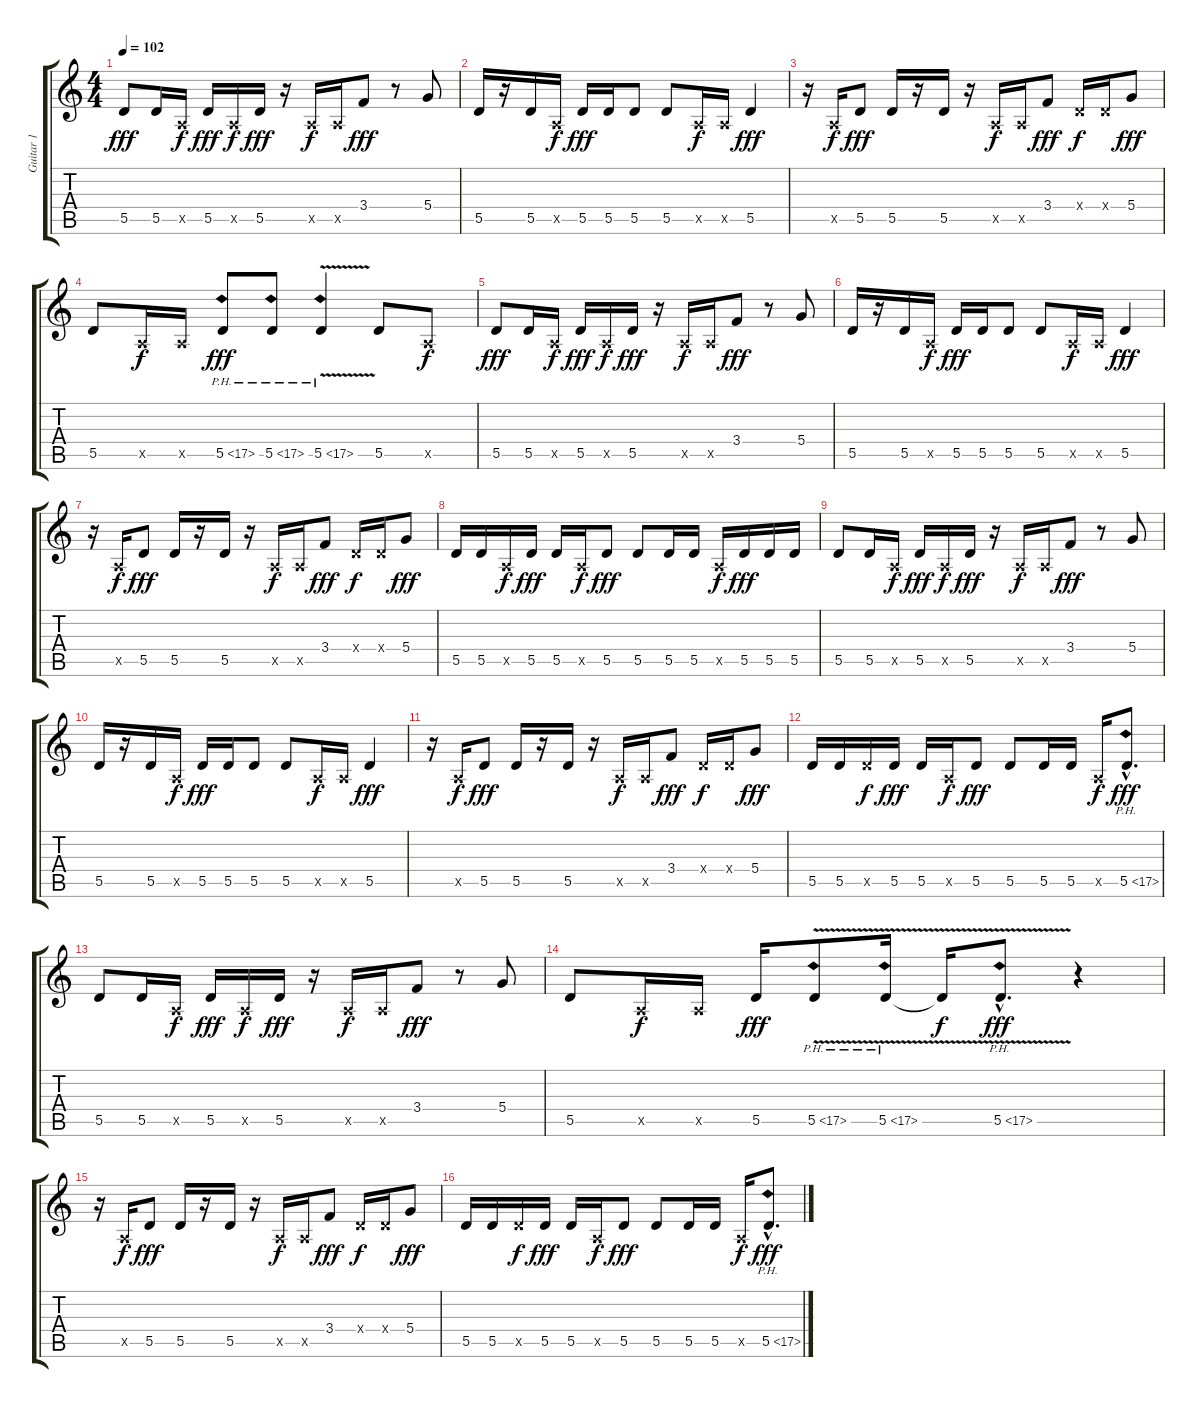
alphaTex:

\track ("Guitar 1" "Guitar 1") {instrument distortionguitar}
\staff {score tabs}
\tuning (E4 B3 G3 D3 A2 E2) {hide}
\ts (4 4)
\tempo 102
\clef g2
\ks c
5.5.8{dy fff} 5.5.16 0.5{x}.16{dy f} 5.5.16{dy fff} 0.5{x}.16{dy f} 5.5.16{dy fff} r.16 0.5{x}.16{dy f} 0.5{x}.16 3.4.8{dy fff} r.8 5.4.8 |
5.5.16 r.16 5.5.16 0.5{x}.16{dy f} 5.5.16{dy fff} 5.5.16 5.5.8 5.5.8 0.5{x}.16{dy f} 0.5{x}.16 5.5.4{dy fff} |
r.16 0.5{x}.16{dy f} 5.5.8{dy fff} 5.5.16 r.16 5.5.16 r.16 0.5{x}.16{dy f} 0.5{x}.16 3.4.8{dy fff} 0.4{x}.16{dy f} 0.4{x}.16 5.4.8{dy fff} |
5.5.8 0.5{x}.16{dy f} 0.5{x}.16 5.5{ph 12}.8{dy fff volume 0} 5.5{ph 12}.8 5.5{ph 12 v}.4 5.5.8{volume 13} 0.5{x}.8{dy f} |
5.5.8{dy fff} 5.5.16 0.5{x}.16{dy f} 5.5.16{dy fff} 0.5{x}.16{dy f} 5.5.16{dy fff} r.16 0.5{x}.16{dy f} 0.5{x}.16 3.4.8{dy fff} r.8 5.4.8 |
5.5.16 r.16 5.5.16 0.5{x}.16{dy f} 5.5.16{dy fff} 5.5.16 5.5.8 5.5.8 0.5{x}.16{dy f} 0.5{x}.16 5.5.4{dy fff} |
r.16 0.5{x}.16{dy f} 5.5.8{dy fff} 5.5.16 r.16 5.5.16 r.16 0.5{x}.16{dy f} 0.5{x}.16 3.4.8{dy fff} 0.4{x}.16{dy f} 0.4{x}.16 5.4.8{dy fff} |
5.5.16 5.5.16 0.5{x}.16{dy f} 5.5.16{dy fff} 5.5.16 0.5{x}.16{dy f} 5.5.8{dy fff} 5.5.8 5.5.16 5.5.16 0.5{x}.16{dy f} 5.5.16{dy fff} 5.5.16 5.5.16 |
5.5.8 5.5.16 0.5{x}.16{dy f} 5.5.16{dy fff} 0.5{x}.16{dy f} 5.5.16{dy fff} r.16 0.5{x}.16{dy f} 0.5{x}.16 3.4.8{dy fff} r.8 5.4.8 |
5.5.16 r.16 5.5.16 0.5{x}.16{dy f} 5.5.16{dy fff} 5.5.16 5.5.8 5.5.8 0.5{x}.16{dy f} 0.5{x}.16 5.5.4{dy fff} |
r.16 0.5{x}.16{dy f} 5.5.8{dy fff} 5.5.16 r.16 5.5.16 r.16 0.5{x}.16{dy f} 0.5{x}.16 3.4.8{dy fff} 0.4{x}.16{dy f} 0.4{x}.16 5.4.8{dy fff} |
5.5.16 5.5.16 5.5{x}.16{dy f} 5.5.16{dy fff} 5.5.16 0.5{x}.16{dy f} 5.5.8{dy fff} 5.5.8 5.5.16 5.5.16 0.5{x}.16{dy f} 5.5{ph 12 hac}.8{d dy fff} |
5.5.8 5.5.16 0.5{x}.16{dy f} 5.5.16{dy fff} 0.5{x}.16{dy f} 5.5.16{dy fff} r.16 0.5{x}.16{dy f} 0.5{x}.16 3.4.8{dy fff} r.8 5.4.8 |
5.5.8 0.5{x}.16{dy f} 0.5{x}.16 5.5.16{dy fff} 5.5{ph 12 v}.8{volume 0} 5.5{ph 12 v}.16 5.5{t}.16{dy f} 5.5{ph 12 v hac}.8{d dy fff} r.4{volume 13} |
r.16 0.5{x}.16{dy f} 5.5.8{dy fff} 5.5.16 r.16 5.5.16 r.16 0.5{x}.16{dy f} 0.5{x}.16 3.4.8{dy fff} 0.4{x}.16{dy f} 0.4{x}.16 5.4.8{dy fff} |
5.5.16 5.5.16 5.5{x}.16{dy f} 5.5.16{dy fff} 5.5.16 0.5{x}.16{dy f} 5.5.8{dy fff} 5.5.8 5.5.16 5.5.16 0.5{x}.16{dy f} 5.5{ph 12 hac}.8{d dy fff}
